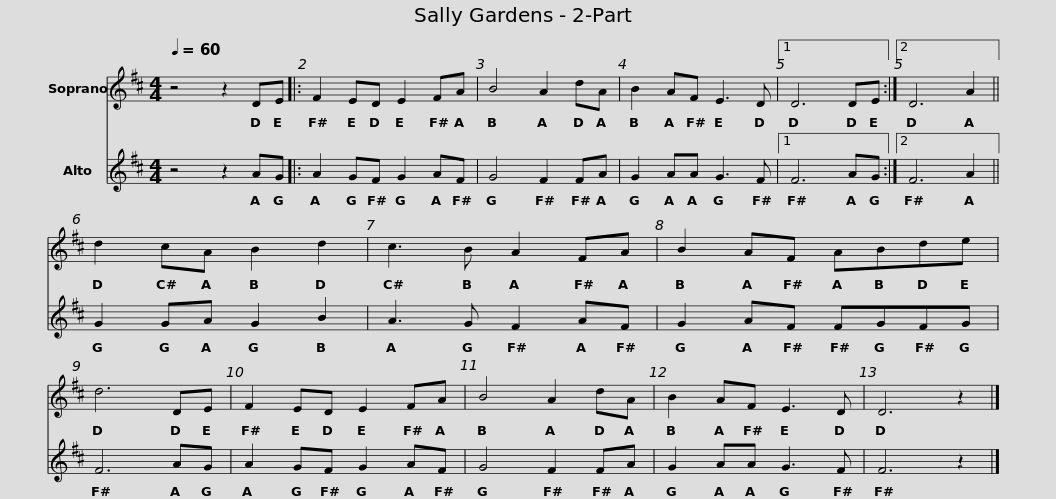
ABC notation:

X:1
%%score 1 2
L:1/8
Q:1/4=60
M:4/4
I:linebreak $
K:D
V:1 treble
V:2 treble
V:1
 z4 z2 DE |: F2 ED E2 FA | B4 A2 dA | B2 AF E3 D |1 D6 DE :|2 %5
 D6 A2 ||$ d2 cA B2 d2 | c3 B A2 FA | B2 AF ABde | d6 DE | %10
 F2 ED E2 FA | B4 A2 dA |$ B2 AF E3 D | D6 z2 |] %14
V:2
 z4 z2 AG |: A2 GF G2 AF | G4 F2 FA | G2 AA G3 F |1 F6 AG :|2 %5
 F6 A2 ||$ G2 GA G2 B2 | A3 G F2 AF | G2 AF FGFG | F6 AG | %10
 A2 GF G2 AF | G4 F2 FA |$ G2 AA G3 F | F6 z2 |] %14
